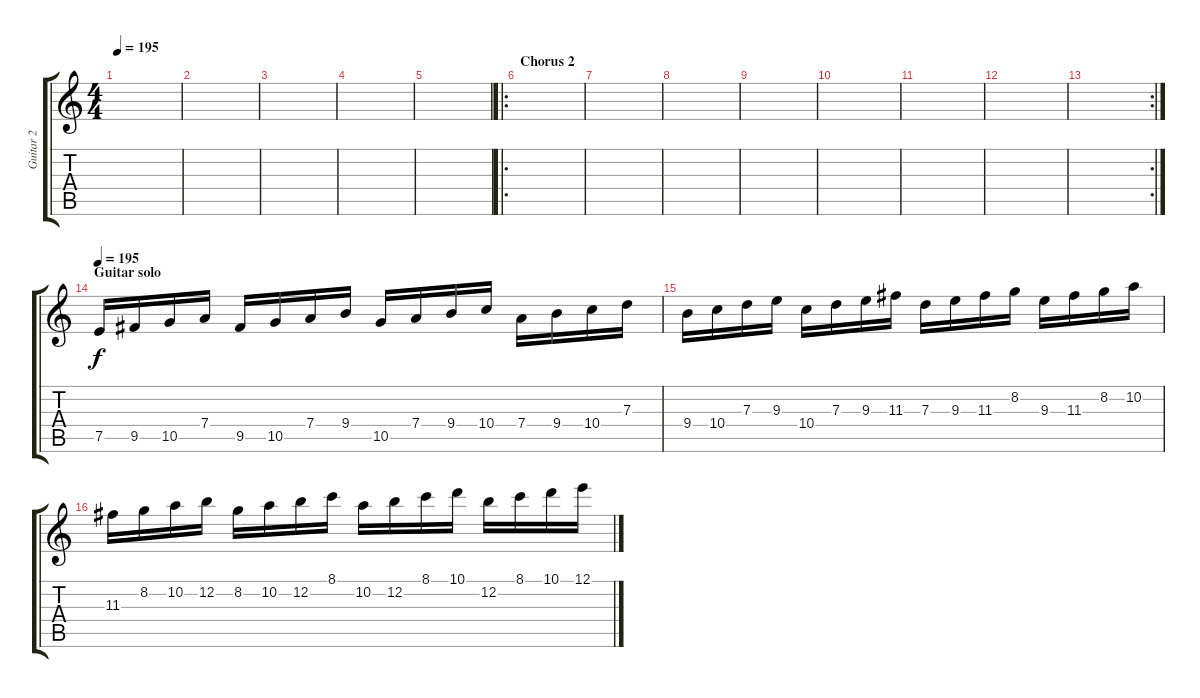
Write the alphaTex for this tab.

\track ("Guitar 2" "Guitar 2") {instrument distortionguitar}
\staff {score tabs}
\tuning (E4 B3 G3 D3 A2 E2) {hide}
\ts (4 4)
\tempo 195
\clef g2
\ks c
|
|
|
|
|
\ro
\section ("" "Chorus 2")
|
|
|
|
|
|
|
\rc 2
|
\section ("" "Guitar solo")
\tempo 195
7.5.16 9.5.16 10.5.16 7.4.16 9.5.16 10.5.16 7.4.16 9.4.16 10.5.16 7.4.16 9.4.16 10.4.16 7.4.16 9.4.16 10.4.16 7.3.16 |
9.4.16 10.4.16 7.3.16 9.3.16 10.4.16 7.3.16 9.3.16 11.3.16 7.3.16 9.3.16 11.3.16 8.2.16 9.3.16 11.3.16 8.2.16 10.2.16 |
11.3.16 8.2.16 10.2.16 12.2.16 8.2.16 10.2.16 12.2.16 8.1.16 10.2.16 12.2.16 8.1.16 10.1.16 12.2.16 8.1.16 10.1.16 12.1.16
